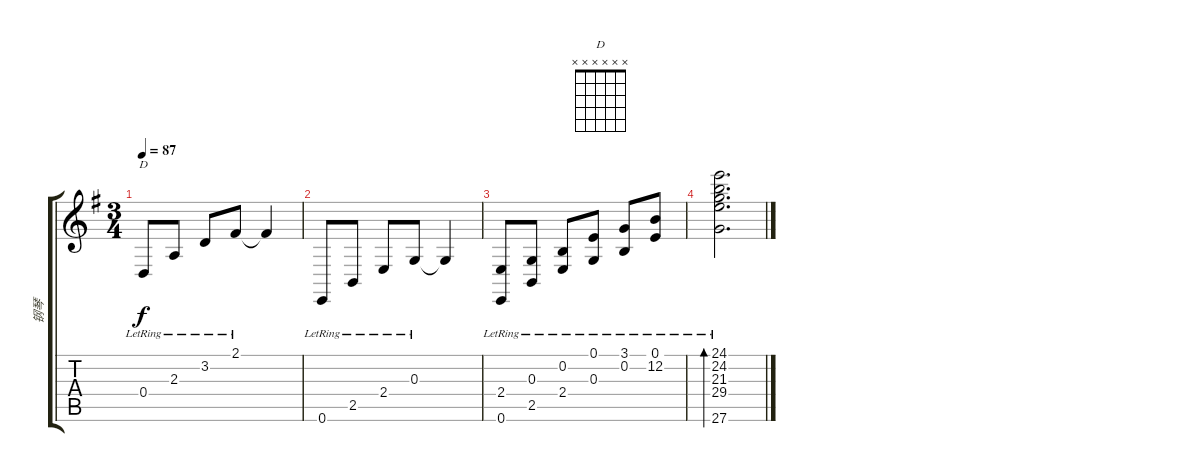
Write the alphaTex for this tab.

\track ("钢琴" "钢琴") {instrument acousticgrandpiano}
\staff {score tabs}
\tuning (E4 B3 G3 D3 A2 E2) {hide}
\chord ("D" x x x x x x)
\ts (3 4)
\tempo 87
\clef g2
\ks g
0.4{lr}.8{ch "D" dy f} 2.3{lr}.8 3.2{lr}.8 2.1{lr}.8 2.1{t}.4 |
0.6{lr}.8 2.5{lr}.8 2.4{lr}.8 0.3{lr}.8 0.3{t}.4 |
(2.4 0.6{lr}).8 (0.3 2.5{lr}).8 (0.2 2.4{lr}).8 (0.1 0.3{lr}).8 (3.1 0.2{lr}).8 (0.1{lr} 12.2).8 |
(24.1{lr} 24.2{lr} 21.3{lr} 29.4{lr} 27.6{lr}).2{d bd 480}
